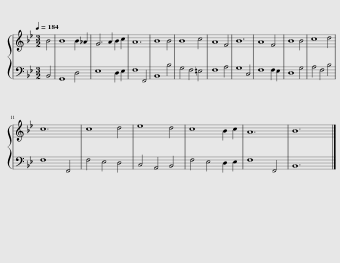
X:1
%%score { 1 | 2 }
L:1/8
Q:1/4=184
M:3/2
I:linebreak $
K:Bb
V:1 treble
V:2 bass
V:1
 B4 | B8 B2 _A2 | G6 A2 B2 c2 | A12 | B8 B4 | %5
 B8 c4 | A8 F4 | B12 | A8 F4 | B8 B4 | %10
 c8 d4 |$ c12 | c8 d4 | e8 d4 | c8 B2 c2 | %15
 A12 | B12 |] %17
V:2
 B,,4 | G,,8 D,4 | E,8 D,2 E,2 | F,8 F,,4 | B,,8 B,4 | %5
 G,4 F,4 =E,4 | F,8 A,4 | G,8 C,4 | F,8 F,2 E,2 | D,8 G,4 | %10
 A,4 F,4 B,4 |$ F,8 F,,4 | F,4 E,4 D,4 | C,4 A,,4 B,,4 | F,4 E,4 D,2 E,2 | %15
 F,8 F,,4 | B,,12 |] %17
